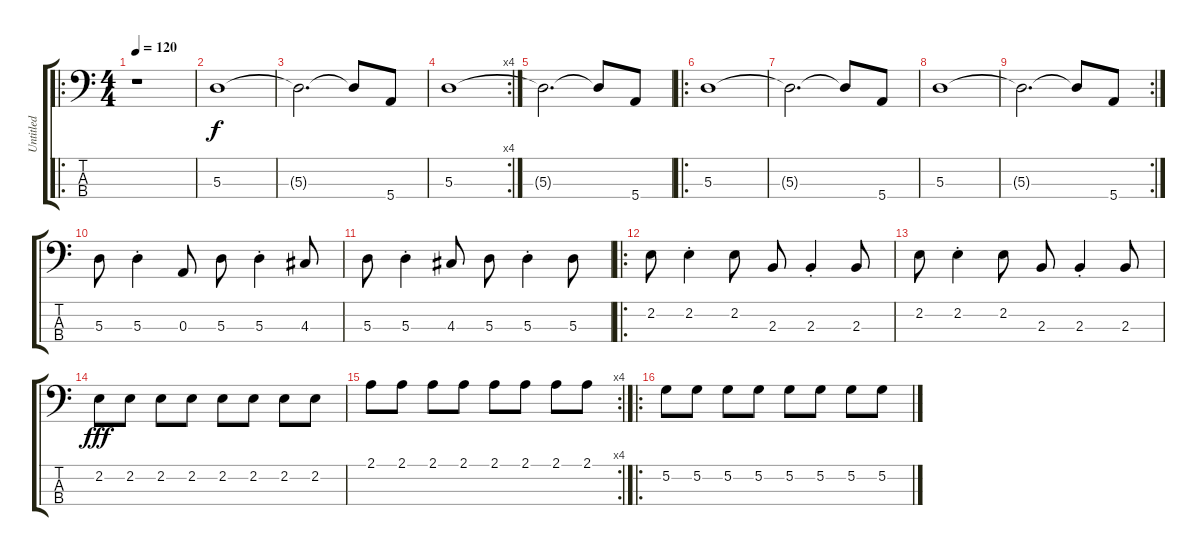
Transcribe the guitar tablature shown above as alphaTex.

\track ("Untitled" "Untitled") {instrument electricbassfinger}
\staff {score tabs}
\tuning (G2 D2 A1 E1) {hide}
\ro
\ts (4 4)
\tempo 120
\clef f4
\ks c
r.1{dy f instrument electricbassfinger} |
5.3.1 |
5.3{t}.2{d} 5.3{t}.8 5.4.8 |
\rc 4
5.3.1 |
5.3{t}.2{d} 5.3{t}.8 5.4.8 |
\ro
5.3.1 |
5.3{t}.2{d} 5.3{t}.8 5.4.8 |
5.3.1 |
\rc 2
5.3{t}.2{d} 5.3{t}.8 5.4.8 |
5.3.8 5.3{st}.4 0.3.8 5.3.8 5.3{st}.4 4.3.8 |
5.3.8 5.3{st}.4 4.3.8 5.3.8 5.3{st}.4 5.3.8 |
\ro
2.2.8 2.2{st}.4 2.2.8 2.3.8 2.3{st}.4 2.3.8 |
2.2.8 2.2{st}.4 2.2.8 2.3.8 2.3{st}.4 2.3.8 |
2.2.8{dy fff} 2.2.8 2.2.8 2.2.8 2.2.8 2.2.8 2.2.8 2.2.8 |
\rc 4
2.1.8 2.1.8 2.1.8 2.1.8 2.1.8 2.1.8 2.1.8 2.1.8 |
\ro
5.2.8 5.2.8 5.2.8 5.2.8 5.2.8 5.2.8 5.2.8 5.2.8
